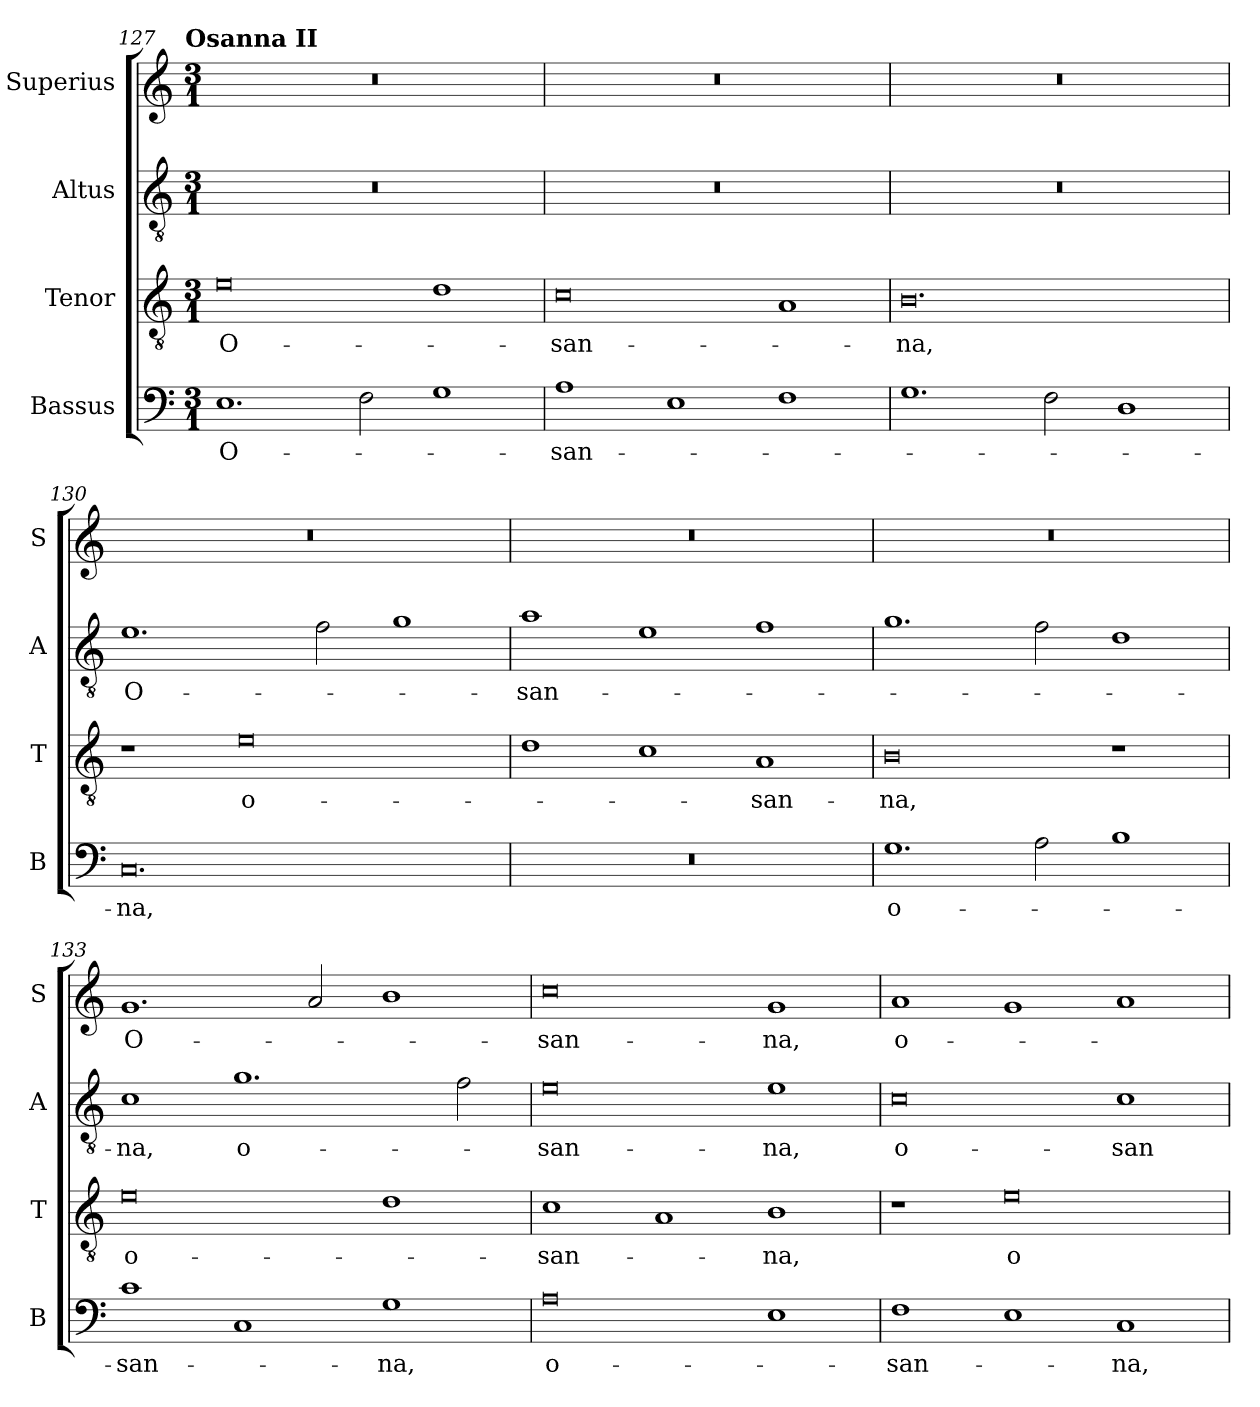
**kern	**text	**kern	**text	**kern	**text	**kern	**text
*part4	*part4	*part3	*part3	*part2	*part2	*part1	*part1
*staff4	*staff4	*staff3	*staff3	*staff2	*staff2	*staff1	*staff1
*I"Bassus	*	*I"Tenor	*	*I"Altus	*	*I"Superius	*
*I'B	*	*I'T	*	*I'A	*	*I'S	*
!!LO:LB:g=z
*clefF4	*	*clefGv2	*	*clefGv2	*	*clefG2	*
*k[]	*	*k[]	*	*k[]	*	*k[]	*
!!LO:TX:omd:t=Osanna II
*M3/1	*	*M3/1	*	*M3/1	*	*M3/1	*
=127	=127	=127	=127	=127	=127	=127	=127
1.E	O-	0e	O-	0.r	.	0.r	.
2F\	.	.	.	.	.	.	.
1G	.	1d	.	.	.	.	.
=128	=128	=128	=128	=128	=128	=128	=128
1A	-san-	0c	-san-	0.r	.	0.r	.
1E	.	.	.	.	.	.	.
1F	.	1A	.	.	.	.	.
=129	=129	=129	=129	=129	=129	=129	=129
1.G	.	0.B	-na,	0.r	.	0.r	.
2F\	.	.	.	.	.	.	.
1D	.	.	.	.	.	.	.
=130	=130	=130	=130	=130	=130	=130	=130
0.C	-na,	1r	.	1.e	O-	0.r	.
.	.	0e	o-	.	.	.	.
.	.	.	.	2f\	.	.	.
.	.	.	.	1g	.	.	.
=131	=131	=131	=131	=131	=131	=131	=131
0.r	.	1d	.	1a	-san-	0.r	.
.	.	1c	.	1e	.	.	.
.	.	1A	-san-	1f	.	.	.
=132	=132	=132	=132	=132	=132	=132	=132
1.G	o-	0B	-na,	1.g	.	0.r	.
2A\	.	.	.	2f\	.	.	.
1B	.	1r	.	1d	.	.	.
=133	=133	=133	=133	=133	=133	=133	=133
1c	san-	0e	o-	1c	-na,	1.g	O-
1C	.	.	.	1.g	o-	.	.
.	.	.	.	.	.	2a/	.
1G	-na,	1d	.	.	.	1b	.
.	.	.	.	2f\	.	.	.
=134	=134	=134	=134	=134	=134	=134	=134
0A	o-	1c	-san-	0e	-san-	0cc	-san-
.	.	1A	.	.	.	.	.
1E	.	1B	-na,	1e	-na,	1g	-na,
=135	=135	=135	=135	=135	=135	=135	=135
1F	san-	1r	.	0c	o-	1a	o-
1E	.	0e	o-	.	.	1g	.
1C	-na,	.	.	1c	-san-	1a	.
=	=	=	=	=	=	=	=
*-	*-	*-	*-	*-	*-	*-	*-
